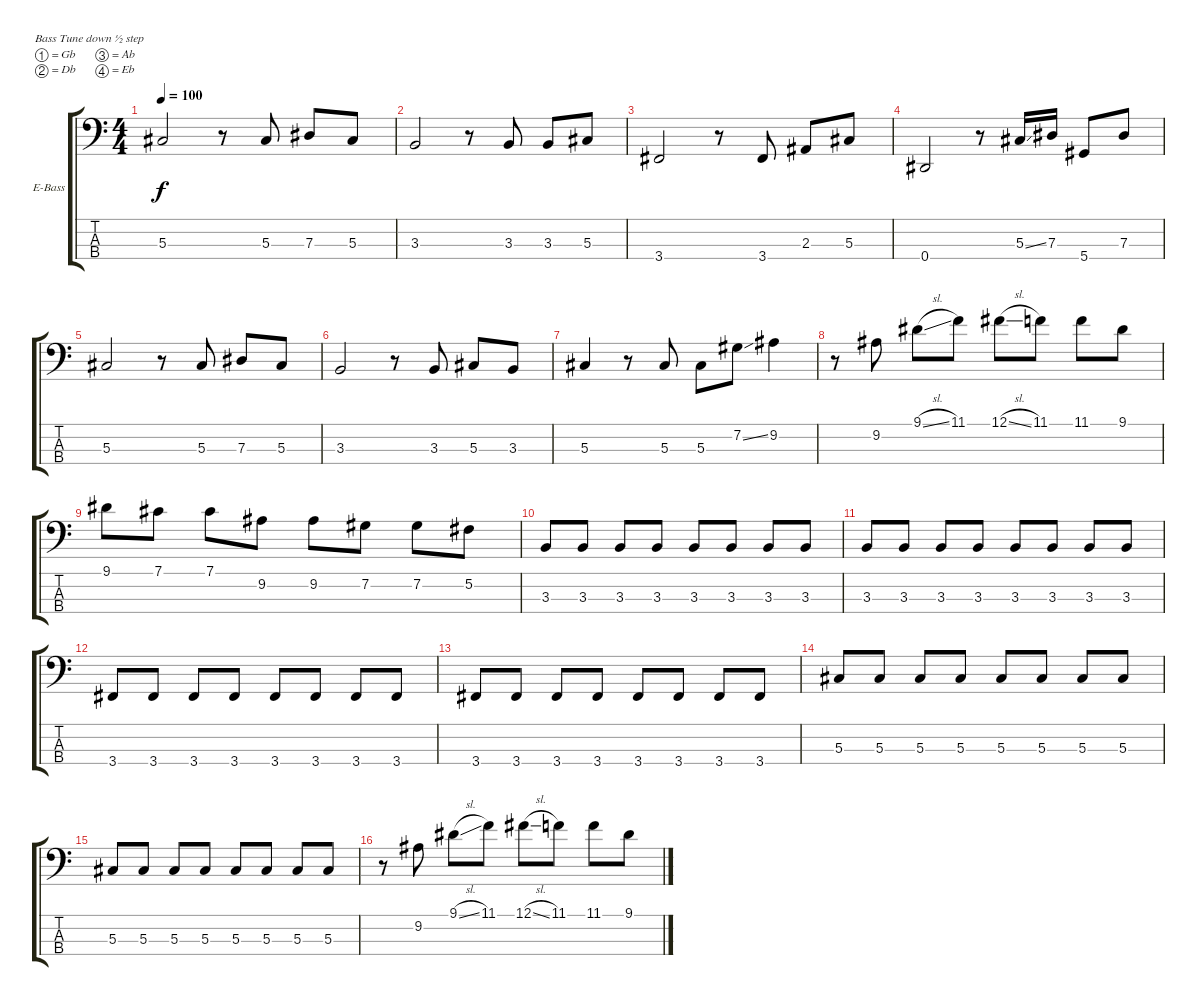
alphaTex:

\bracketExtendMode groupsimilarinstruments
\firstSystemTrackNameOrientation horizontal
\otherSystemsTrackNameOrientation horizontal
\track ("±´Ë¾" "E-Bass") {instrument electricbassfinger}
\staff {score tabs}
\tuning (Gb2 Db2 Ab1 Eb1)
\ts (4 4)
\tempo 100
\clef f4
\ks c
5.3.2{dy f} r.8 5.3.8 7.3.8 5.3.8 |
3.3.2 r.8 3.3.8 3.3.8 5.3.8 |
3.4.2 r.8 3.4.8 2.3.8 5.3.8 |
0.4.2 r.8 5.3{ss}.16 7.3.16 5.4.8 7.3.8 |
5.3.2 r.8 5.3.8 7.3.8 5.3.8 |
3.3.2 r.8 3.3.8 5.3.8 3.3.8 |
5.3.4 r.8 5.3.8 5.3.8 7.2{ss}.8 9.2.4 |
r.8 9.2.8 9.1{sl}.8 11.1.8 12.1{sl}.8 11.1.8 11.1.8 9.1.8 |
9.1.8 7.1.8 7.1.8 9.2.8 9.2.8 7.2.8 7.2.8 5.2.8 |
3.3.8 3.3.8 3.3.8 3.3.8 3.3.8 3.3.8 3.3.8 3.3.8 |
3.3.8 3.3.8 3.3.8 3.3.8 3.3.8 3.3.8 3.3.8 3.3.8 |
3.4.8 3.4.8 3.4.8 3.4.8 3.4.8 3.4.8 3.4.8 3.4.8 |
3.4.8 3.4.8 3.4.8 3.4.8 3.4.8 3.4.8 3.4.8 3.4.8 |
5.3.8 5.3.8 5.3.8 5.3.8 5.3.8 5.3.8 5.3.8 5.3.8 |
5.3.8 5.3.8 5.3.8 5.3.8 5.3.8 5.3.8 5.3.8 5.3.8 |
r.8 9.2.8 9.1{sl}.8 11.1.8 12.1{sl}.8 11.1.8 11.1.8 9.1.8
